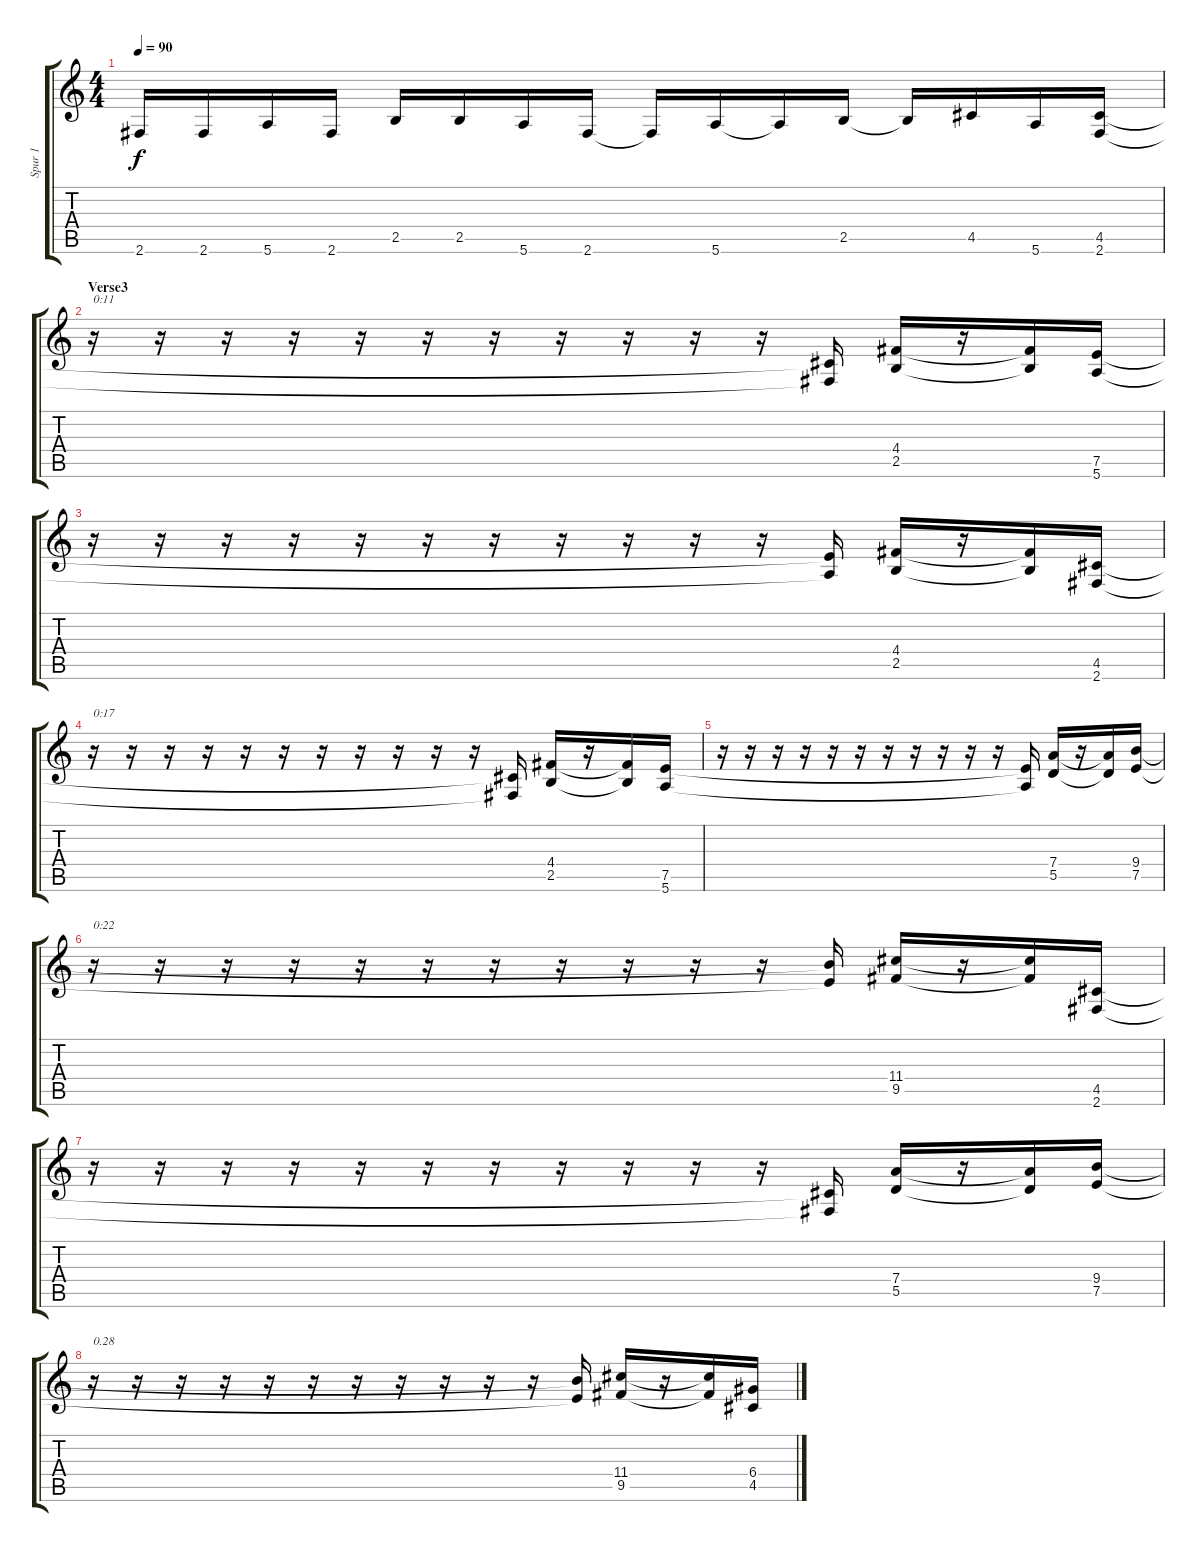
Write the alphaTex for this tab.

\track ("Spur 1" "Spur 1") {instrument distortionguitar}
\staff {score tabs}
\tuning (E4 B3 G3 D3 A2 E2) {hide}
\ts (4 4)
\tempo 90
\clef g2
\ks c
2.6{t}.16{dy f} 2.6.16 5.6.16 2.6.16 2.5.16 2.5.16 5.6.16 2.6.16 2.6{t}.16 5.6.16 5.6{t}.16 2.5.16 2.5{t}.16 4.5.16 5.6.16 (4.5 2.6).16 |
\section ("" "Verse3")
r.16{txt "0:11"} r.16 r.16 r.16 r.16 r.16 r.16 r.16 r.16 r.16 r.16 (4.5{t} 2.6{t}).16 (4.4 2.5).16 r.16 (4.4{t} 2.5{t}).16 (7.5 5.6).16 |
r.16 r.16 r.16 r.16 r.16 r.16 r.16 r.16 r.16 r.16 r.16 (7.5{t} 5.6{t}).16 (4.4 2.5).16 r.16 (4.4{t} 2.5{t}).16 (4.5 2.6).16 |
r.16{txt "0:17"} r.16 r.16 r.16 r.16 r.16 r.16 r.16 r.16 r.16 r.16 (4.5{t} 2.6{t}).16 (4.4 2.5).16 r.16 (4.4{t} 2.5{t}).16 (7.5 5.6).16 |
r.16 r.16 r.16 r.16 r.16 r.16 r.16 r.16 r.16 r.16 r.16 (7.5{t} 5.6{t}).16 (7.4 5.5).16 r.16 (7.4{t} 5.5{t}).16 (9.4 7.5).16 |
r.16{txt "0:22"} r.16 r.16 r.16 r.16 r.16 r.16 r.16 r.16 r.16 r.16 (9.4{t} 7.5{t}).16 (11.4 9.5).16 r.16 (11.4{t} 9.5{t}).16 (4.5 2.6).16 |
r.16 r.16 r.16 r.16 r.16 r.16 r.16 r.16 r.16 r.16 r.16 (4.5{t} 2.6{t}).16 (7.4 5.5).16 r.16 (7.4{t} 5.5{t}).16 (9.4 7.5).16 |
r.16{txt "0.28"} r.16 r.16 r.16 r.16 r.16 r.16 r.16 r.16 r.16 r.16 (9.4{t} 7.5{t}).16 (11.4 9.5).16 r.16 (11.4{t} 9.5{t}).16 (6.4 4.5).16
